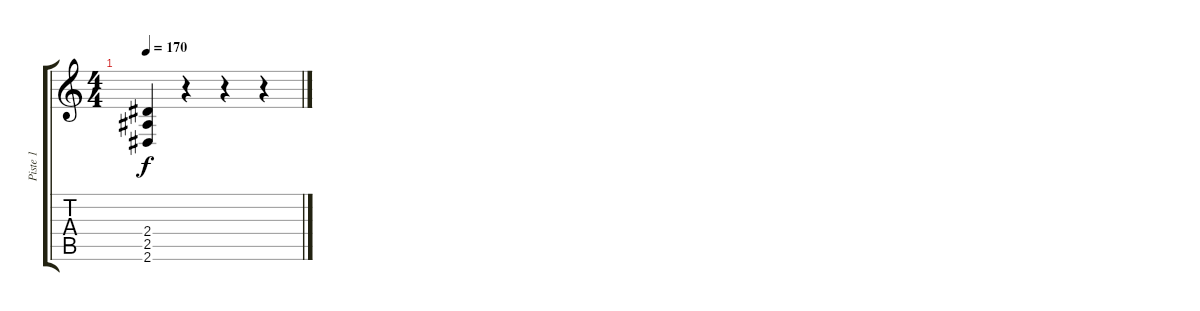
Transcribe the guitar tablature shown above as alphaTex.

\track ("Piste 1" "Piste 1") {instrument overdrivenguitar}
\staff {score tabs}
\tuning (Eb4 Bb3 Gb3 Db3 Ab2 Db2) {hide}
\ts (4 4)
\tempo 170
\clef g2
\ks c
(2.4 2.5 2.6).4{dy f} r.4 r.4 r.4
